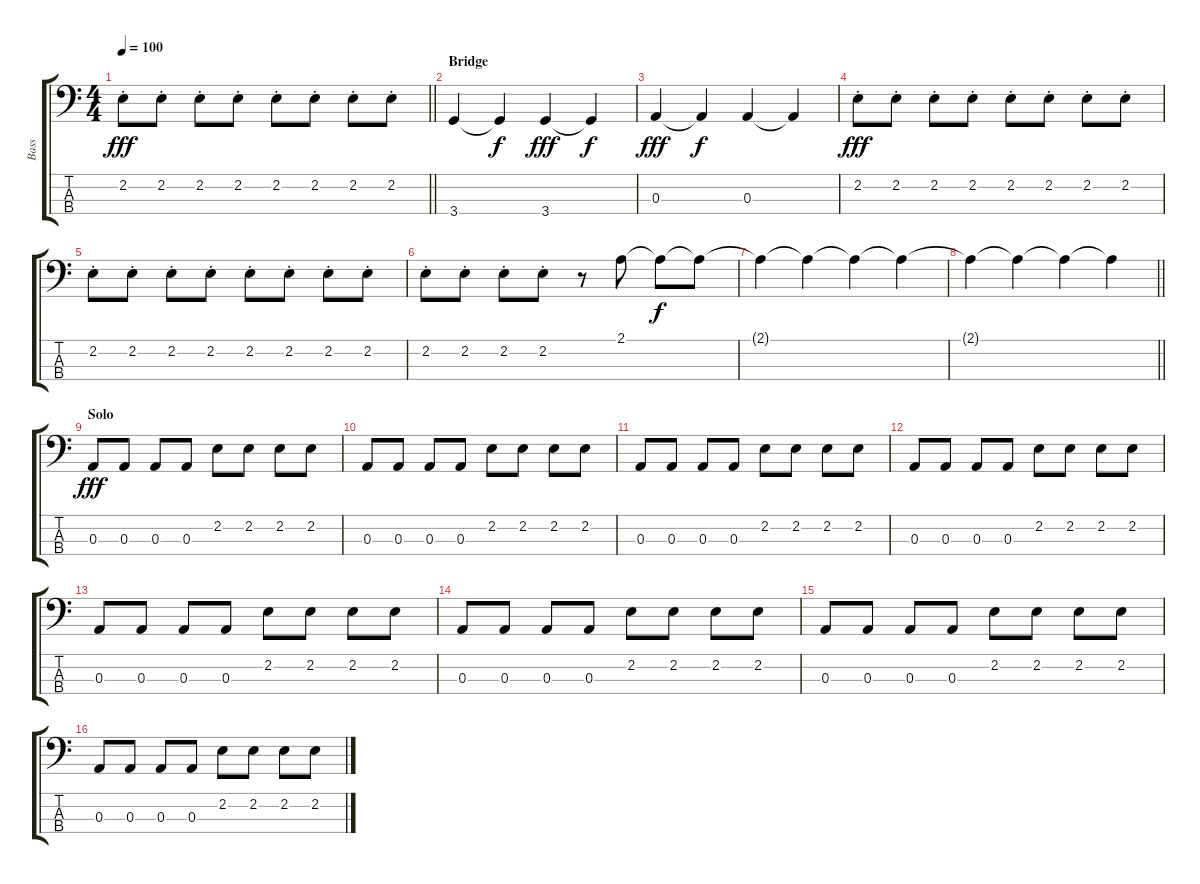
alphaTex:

\track ("Bass" "Bass") {instrument electricbassfinger}
\staff {score tabs}
\tuning (G2 D2 A1 E1) {hide}
\ts (4 4)
\tempo 100
\clef f4
\barLineRight lightlight
\ks c
2.2{st}.8{dy fff} 2.2{st}.8 2.2{st}.8 2.2{st}.8 2.2{st}.8 2.2{st}.8 2.2{st}.8 2.2{st}.8 |
\section ("" "Bridge")
3.4.4 3.4{t}.4{dy f} 3.4.4{dy fff} 3.4{t}.4{dy f} |
0.3.4{dy fff} 0.3{t}.4{dy f} 0.3.4 0.3{t}.4 |
2.2{st}.8{dy fff} 2.2{st}.8 2.2{st}.8 2.2{st}.8 2.2{st}.8 2.2{st}.8 2.2{st}.8 2.2{st}.8 |
2.2{st}.8 2.2{st}.8 2.2{st}.8 2.2{st}.8 2.2{st}.8 2.2{st}.8 2.2{st}.8 2.2{st}.8 |
2.2{st}.8 2.2{st}.8 2.2{st}.8 2.2{st}.8 r.8 2.1.8 2.1{t}.8{dy f} 2.1{t}.8 |
2.1{t}.4 2.1{t}.4 2.1{t}.4 2.1{t}.4 |
\barLineRight lightlight
2.1{t}.4 2.1{t}.4 2.1{t}.4 2.1{t}.4 |
\section ("" "Solo")
0.3.8{dy fff} 0.3.8 0.3.8 0.3.8 2.2.8 2.2.8 2.2.8 2.2.8 |
0.3.8 0.3.8 0.3.8 0.3.8 2.2.8 2.2.8 2.2.8 2.2.8 |
0.3.8 0.3.8 0.3.8 0.3.8 2.2.8 2.2.8 2.2.8 2.2.8 |
0.3.8 0.3.8 0.3.8 0.3.8 2.2.8 2.2.8 2.2.8 2.2.8 |
0.3.8 0.3.8 0.3.8 0.3.8 2.2.8 2.2.8 2.2.8 2.2.8 |
0.3.8 0.3.8 0.3.8 0.3.8 2.2.8 2.2.8 2.2.8 2.2.8 |
0.3.8 0.3.8 0.3.8 0.3.8 2.2.8 2.2.8 2.2.8 2.2.8 |
0.3.8 0.3.8 0.3.8 0.3.8 2.2.8 2.2.8 2.2.8 2.2.8
